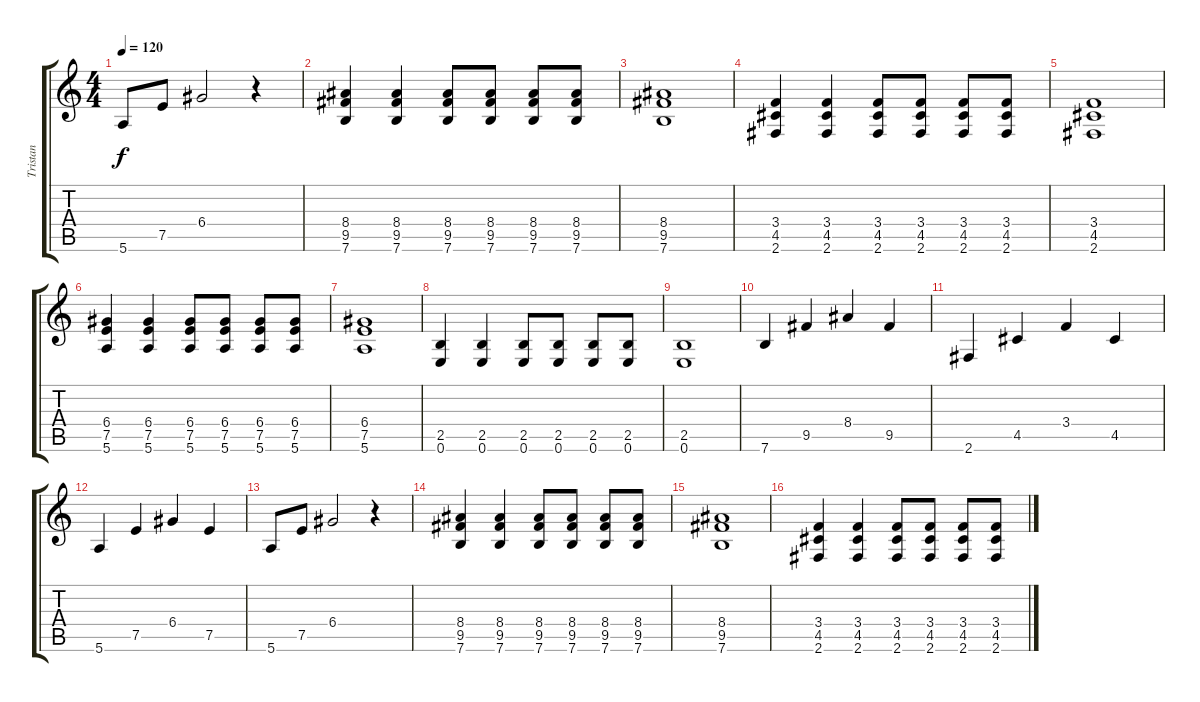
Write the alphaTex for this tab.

\track ("Tristan" "Tristan") {instrument distortionguitar}
\staff {score tabs}
\tuning (E4 B3 G3 D3 A2 E2) {hide}
\ts (4 4)
\tempo 120
\clef g2
\ks c
5.6.8{dy f} 7.5.8 6.4.2 r.4 |
(8.4 9.5 7.6).4 (8.4 9.5 7.6).4 (8.4 9.5 7.6).8 (8.4 9.5 7.6).8 (8.4 9.5 7.6).8 (8.4 9.5 7.6).8 |
(8.4 9.5 7.6).1 |
(3.4 4.5 2.6).4 (3.4 4.5 2.6).4 (3.4 4.5 2.6).8 (3.4 4.5 2.6).8 (3.4 4.5 2.6).8 (3.4 4.5 2.6).8 |
(3.4 4.5 2.6).1 |
(6.4 7.5 5.6).4 (6.4 7.5 5.6).4 (6.4 7.5 5.6).8 (6.4 7.5 5.6).8 (6.4 7.5 5.6).8 (6.4 7.5 5.6).8 |
(6.4 7.5 5.6).1 |
(2.5 0.6).4 (2.5 0.6).4 (2.5 0.6).8 (2.5 0.6).8 (2.5 0.6).8 (2.5 0.6).8 |
(2.5 0.6).1 |
7.6.4 9.5.4 8.4.4 9.5.4 |
2.6.4 4.5.4 3.4.4 4.5.4 |
5.6.4 7.5.4 6.4.4 7.5.4 |
5.6.8 7.5.8 6.4.2 r.4 |
(8.4 9.5 7.6).4 (8.4 9.5 7.6).4 (8.4 9.5 7.6).8 (8.4 9.5 7.6).8 (8.4 9.5 7.6).8 (8.4 9.5 7.6).8 |
(8.4 9.5 7.6).1 |
(3.4 4.5 2.6).4 (3.4 4.5 2.6).4 (3.4 4.5 2.6).8 (3.4 4.5 2.6).8 (3.4 4.5 2.6).8 (3.4 4.5 2.6).8
